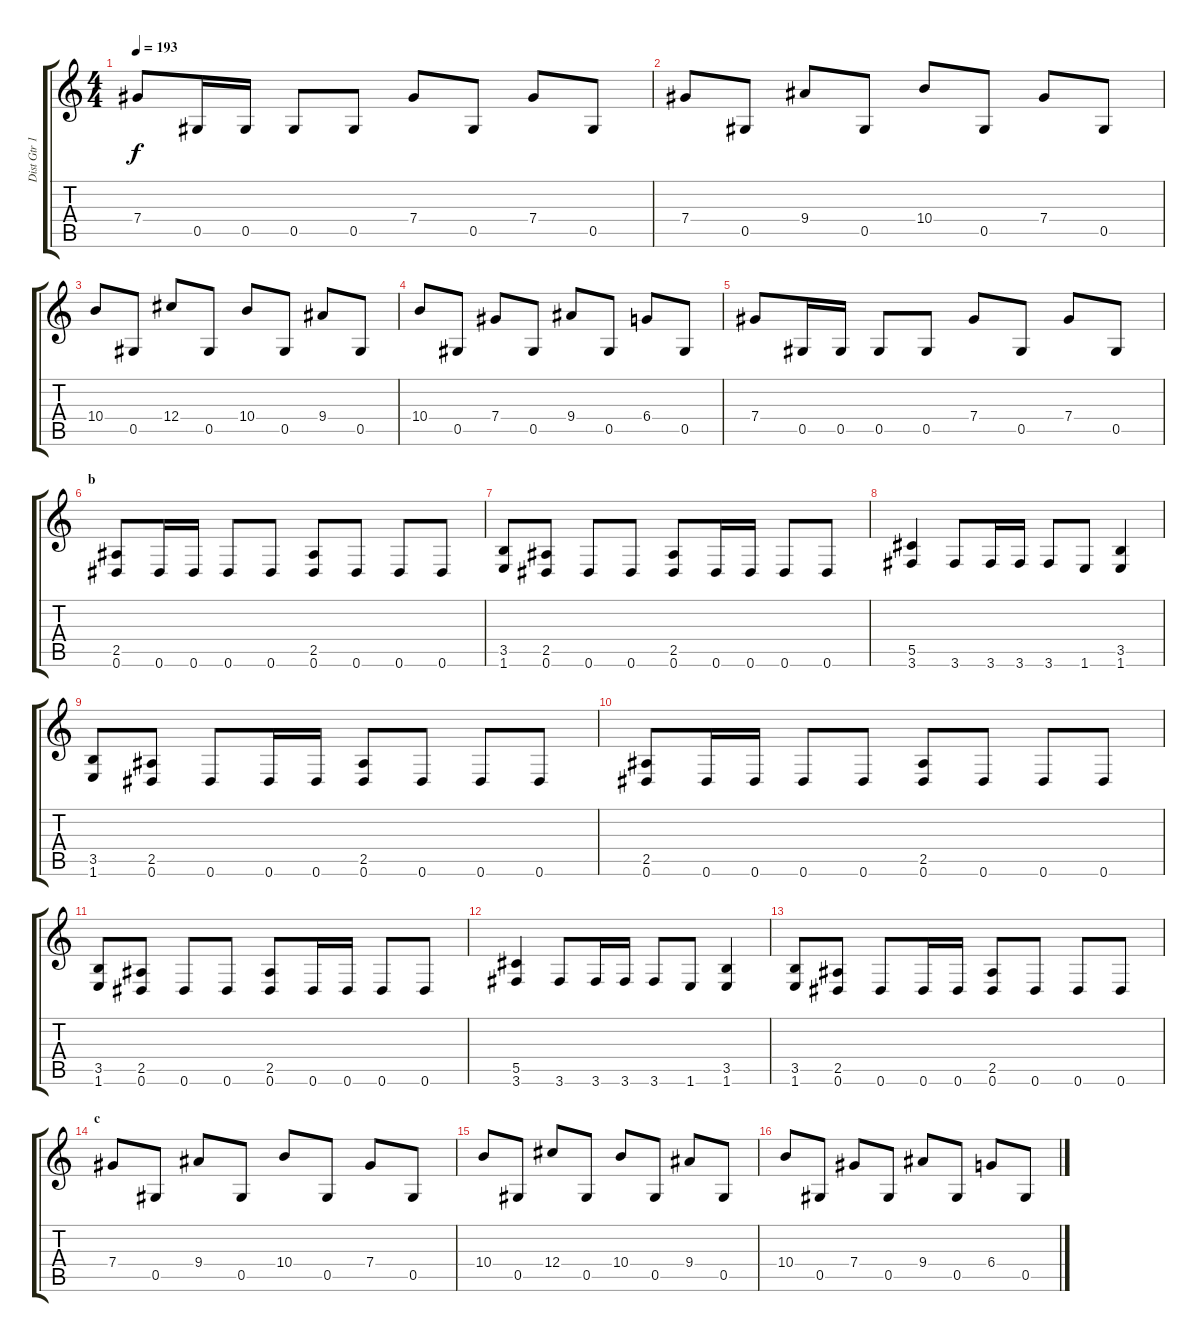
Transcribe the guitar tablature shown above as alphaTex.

\track ("Dist Gtr 1" "Dist Gtr 1") {instrument distortionguitar}
\staff {score tabs}
\tuning (Eb4 Bb3 Gb3 Db3 Ab2 Eb2) {hide}
\ts (4 4)
\tempo 193
\clef g2
\ks c
7.4.8{dy f} 0.5.16 0.5.16 0.5.8 0.5.8 7.4.8 0.5.8 7.4.8 0.5.8 |
7.4.8 0.5.8 9.4.8 0.5.8 10.4.8 0.5.8 7.4.8 0.5.8 |
10.4.8 0.5.8 12.4.8 0.5.8 10.4.8 0.5.8 9.4.8 0.5.8 |
10.4.8 0.5.8 7.4.8 0.5.8 9.4.8 0.5.8 6.4.8 0.5.8 |
7.4.8 0.5.16 0.5.16 0.5.8 0.5.8 7.4.8 0.5.8 7.4.8 0.5.8 |
\section ("" "b")
(2.5 0.6).8 0.6.16 0.6.16 0.6.8 0.6.8 (2.5 0.6).8 0.6.8 0.6.8 0.6.8 |
(3.5 1.6).8 (2.5 0.6).8 0.6.8 0.6.8 (2.5 0.6).8 0.6.16 0.6.16 0.6.8 0.6.8 |
(5.5 3.6).4 3.6.8 3.6.16 3.6.16 3.6.8 1.6.8 (3.5 1.6).4 |
(3.5 1.6).8 (2.5 0.6).8 0.6.8 0.6.16 0.6.16 (2.5 0.6).8 0.6.8 0.6.8 0.6.8 |
(2.5 0.6).8 0.6.16 0.6.16 0.6.8 0.6.8 (2.5 0.6).8 0.6.8 0.6.8 0.6.8 |
(3.5 1.6).8 (2.5 0.6).8 0.6.8 0.6.8 (2.5 0.6).8 0.6.16 0.6.16 0.6.8 0.6.8 |
(5.5 3.6).4 3.6.8 3.6.16 3.6.16 3.6.8 1.6.8 (3.5 1.6).4 |
(3.5 1.6).8 (2.5 0.6).8 0.6.8 0.6.16 0.6.16 (2.5 0.6).8 0.6.8 0.6.8 0.6.8 |
\section ("" "c")
7.4.8 0.5.8 9.4.8 0.5.8 10.4.8 0.5.8 7.4.8 0.5.8 |
10.4.8 0.5.8 12.4.8 0.5.8 10.4.8 0.5.8 9.4.8 0.5.8 |
10.4.8 0.5.8 7.4.8 0.5.8 9.4.8 0.5.8 6.4.8 0.5.8
